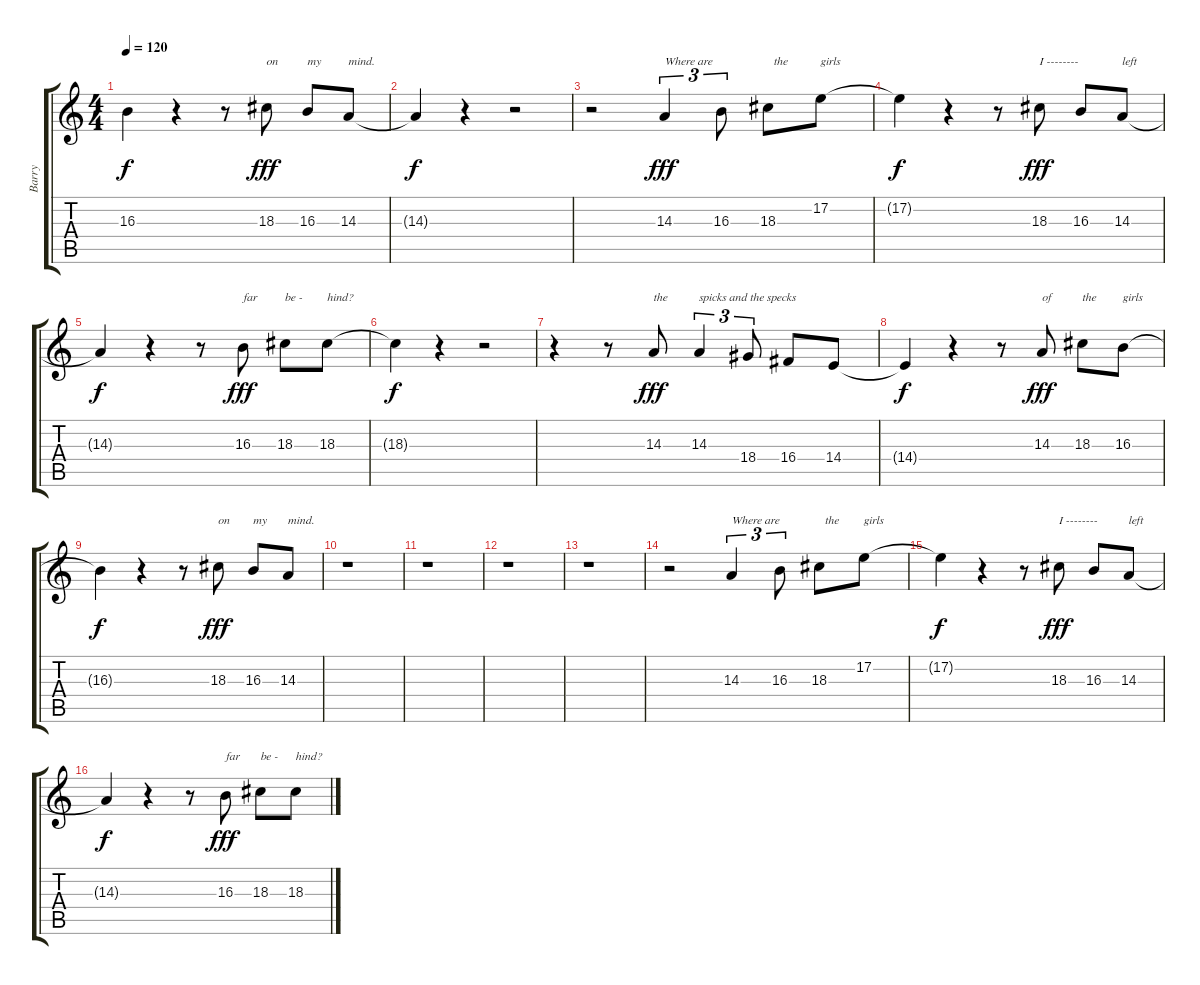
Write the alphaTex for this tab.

\track ("Barry" "Barry") {instrument clarinet}
\staff {score tabs}
\tuning (E4 B3 G3 D3 A2 E2) {hide}
\ts (4 4)
\tempo 120
\clef g2
\ks c
16.3{t}.4{dy f} r.4 r.8 18.3.8{txt "on" dy fff} 16.3.8{txt "my"} 14.3.8{txt "mind."} |
14.3{t}.4{dy f} r.4 r.2 |
r.2 14.3.4{tu (3 2) txt "Where are" dy fff} 16.3.8{tu (3 2)} 18.3.8{txt "  the"} 17.2.8{txt "girls"} |
17.2{t}.4{dy f} r.4 r.8 18.3.8{txt "I --------" dy fff} 16.3.8{txt " "} 14.3.8{txt "left"} |
14.3{t}.4{dy f} r.4 r.8 16.3.8{txt "far" dy fff} 18.3.8{txt "be -"} 18.3.8{txt "hind?"} |
18.3{t}.4{dy f} r.4 r.2 |
r.4 r.8 14.3.8{txt "the" dy fff} 14.3.4{tu (3 2) txt "spicks and the specks"} 18.4.8{tu (3 2)} 16.4.8 14.4.8 |
14.4{t}.4{dy f} r.4 r.8 14.3.8{txt "of" dy fff} 18.3.8{txt "the"} 16.3.8{txt "girls"} |
16.3{t}.4{dy f} r.4 r.8 18.3.8{txt "on" dy fff} 16.3.8{txt "my"} 14.3.8{txt "mind."} |
r.1 |
r.1 |
r.1 |
r.1 |
r.2 14.3.4{tu (3 2) txt "Where are"} 16.3.8{tu (3 2)} 18.3.8{txt "  the"} 17.2.8{txt "girls"} |
17.2{t}.4{dy f} r.4 r.8 18.3.8{txt "I --------" dy fff} 16.3.8{txt " "} 14.3.8{txt "left"} |
14.3{t}.4{dy f} r.4 r.8 16.3.8{txt "far" dy fff} 18.3.8{txt "be -"} 18.3.8{txt "hind?"}
